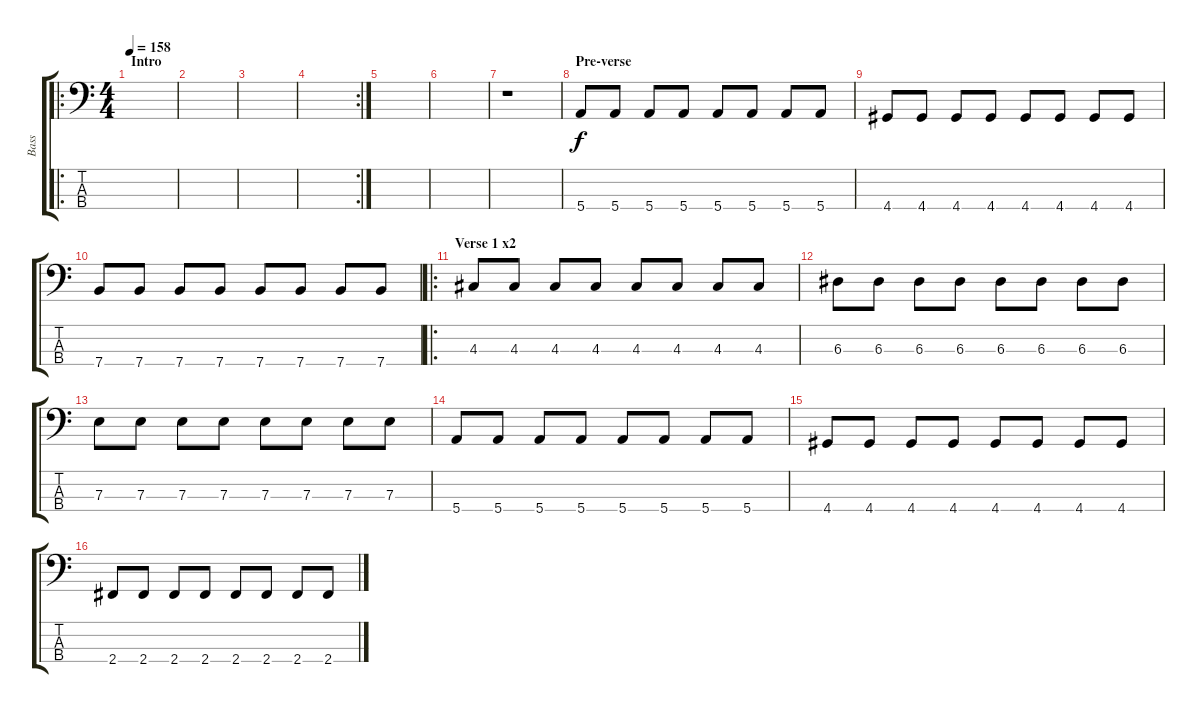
\track ("Bass" "Bass") {instrument electricbassfinger}
\staff {score tabs}
\tuning (G2 D2 A1 E1) {hide}
\ro
\ts (4 4)
\section ("" "Intro")
\tempo 158
\clef f4
\ks c
|
|
|
\rc 2
|
|
|
r.1 |
\section ("" "Pre-verse")
5.4.8 5.4.8 5.4.8 5.4.8 5.4.8 5.4.8 5.4.8 5.4.8 |
4.4.8 4.4.8 4.4.8 4.4.8 4.4.8 4.4.8 4.4.8 4.4.8 |
7.4.8 7.4.8 7.4.8 7.4.8 7.4.8 7.4.8 7.4.8 7.4.8 |
\ro
\section ("" "Verse 1 x2")
4.3.8 4.3.8 4.3.8 4.3.8 4.3.8 4.3.8 4.3.8 4.3.8 |
6.3.8 6.3.8 6.3.8 6.3.8 6.3.8 6.3.8 6.3.8 6.3.8 |
7.3.8 7.3.8 7.3.8 7.3.8 7.3.8 7.3.8 7.3.8 7.3.8 |
5.4.8 5.4.8 5.4.8 5.4.8 5.4.8 5.4.8 5.4.8 5.4.8 |
4.4.8 4.4.8 4.4.8 4.4.8 4.4.8 4.4.8 4.4.8 4.4.8 |
2.4.8 2.4.8 2.4.8 2.4.8 2.4.8 2.4.8 2.4.8 2.4.8
